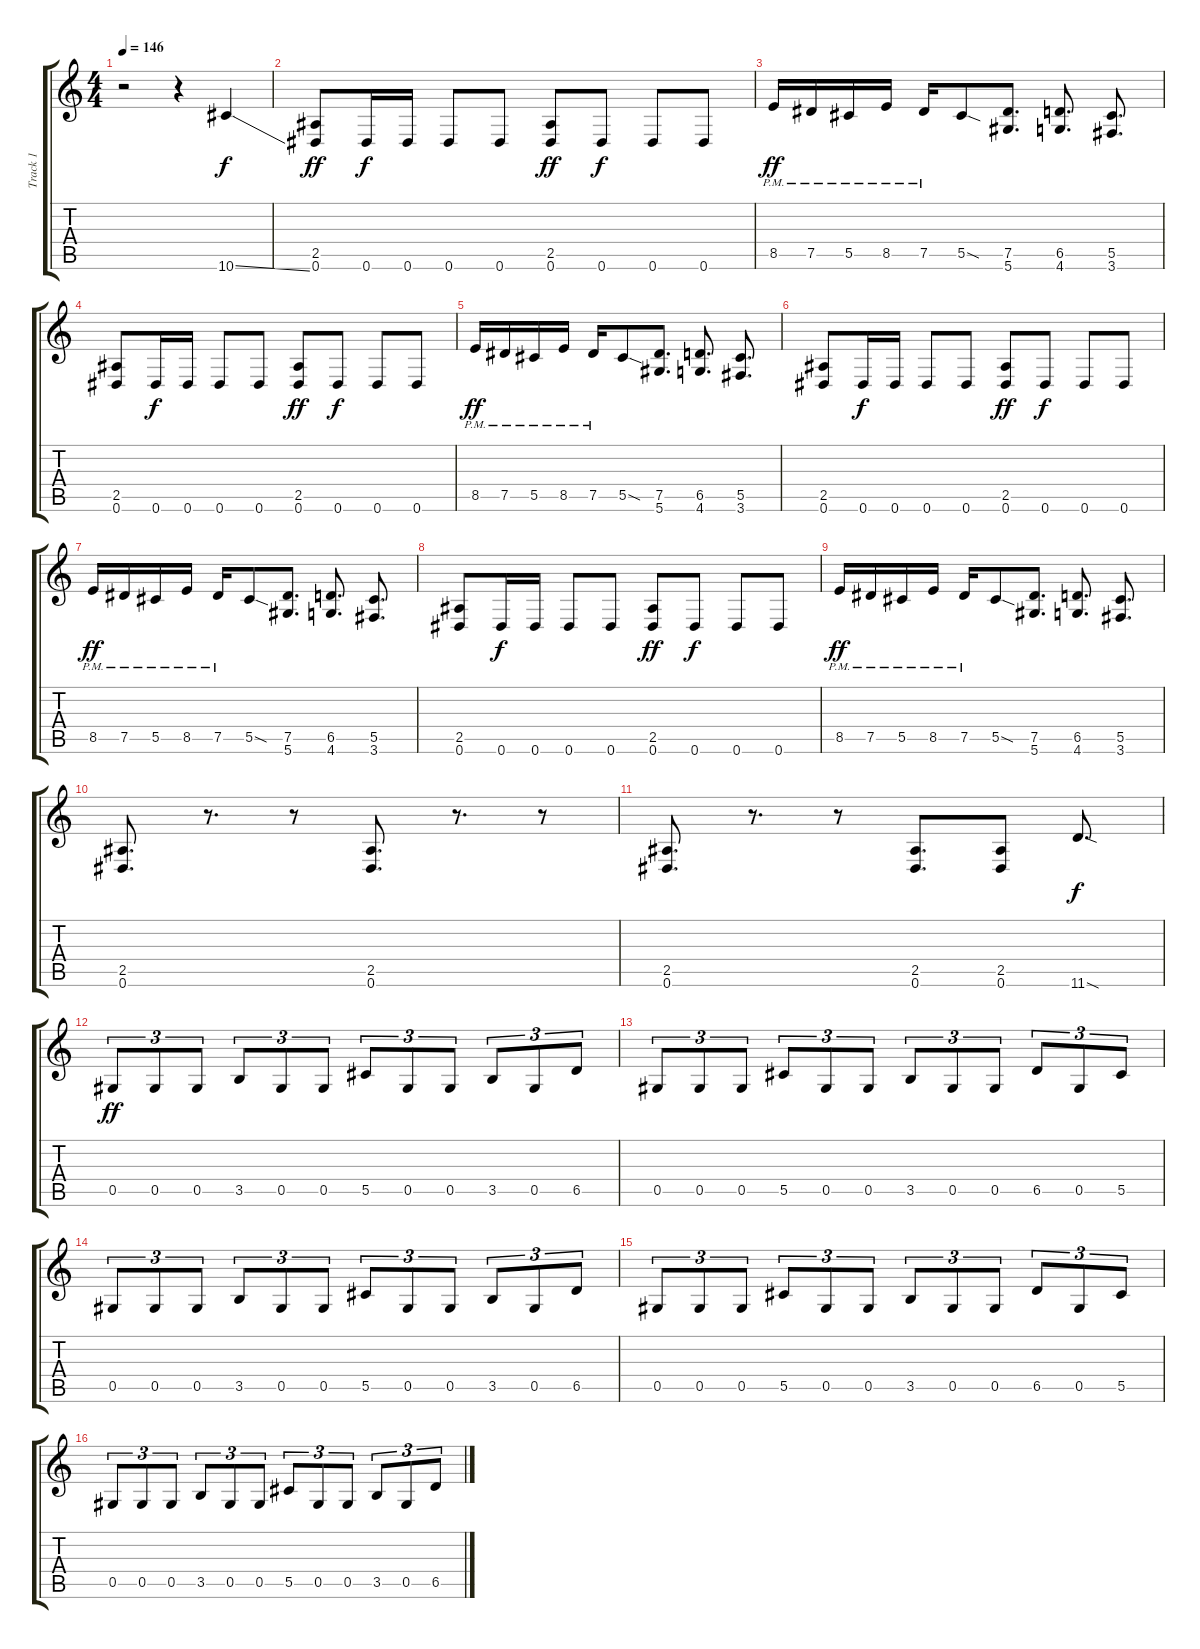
\track ("Track 1" "Track 1") {instrument distortionguitar}
\staff {score tabs}
\tuning (Eb4 Bb3 Gb3 Db3 Ab2 Eb2) {hide}
\ts (4 4)
\tempo 146
\tempo 182
\tempo 146
\clef g2
\ks c
r.2{dy f instrument distortionguitar} r.4 10.6{ss}.4 |
(2.5 0.6).8{dy ff} 0.6.16{dy f} 0.6.16 0.6.8 0.6.8 (2.5 0.6).8{dy ff} 0.6.8{dy f} 0.6.8 0.6.8 |
8.5{pm}.16{dy ff} 7.5{pm}.16 5.5{pm}.16 8.5{pm}.16 7.5{pm}.16 5.5{sod}.8 (7.5 5.6).8{d} (6.5 4.6).8{d} (5.5 3.6).8{d} |
(2.5 0.6).8 0.6.16{dy f} 0.6.16 0.6.8 0.6.8 (2.5 0.6).8{dy ff} 0.6.8{dy f} 0.6.8 0.6.8 |
8.5{pm}.16{dy ff} 7.5{pm}.16 5.5{pm}.16 8.5{pm}.16 7.5{pm}.16 5.5{sod}.8 (7.5 5.6).8{d} (6.5 4.6).8{d} (5.5 3.6).8{d} |
(2.5 0.6).8 0.6.16{dy f} 0.6.16 0.6.8 0.6.8 (2.5 0.6).8{dy ff} 0.6.8{dy f} 0.6.8 0.6.8 |
8.5{pm}.16{dy ff} 7.5{pm}.16 5.5{pm}.16 8.5{pm}.16 7.5{pm}.16 5.5{sod}.8 (7.5 5.6).8{d} (6.5 4.6).8{d} (5.5 3.6).8{d} |
(2.5 0.6).8 0.6.16{dy f} 0.6.16 0.6.8 0.6.8 (2.5 0.6).8{dy ff} 0.6.8{dy f} 0.6.8 0.6.8 |
8.5{pm}.16{dy ff} 7.5{pm}.16 5.5{pm}.16 8.5{pm}.16 7.5{pm}.16 5.5{sod}.8 (7.5 5.6).8{d} (6.5 4.6).8{d} (5.5 3.6).8{d} |
(2.5 0.6).8{d} r.8{d} r.8 (2.5 0.6).8{d} r.8{d} r.8 |
(2.5 0.6).8{d} r.8{d} r.8 (2.5 0.6).8{d} (2.5 0.6).8 11.6{sod}.8{d dy f} |
0.5.8{tu (3 2) dy ff} 0.5.8{tu (3 2)} 0.5.8{tu (3 2)} 3.5.8{tu (3 2)} 0.5.8{tu (3 2)} 0.5.8{tu (3 2)} 5.5.8{tu (3 2)} 0.5.8{tu (3 2)} 0.5.8{tu (3 2)} 3.5.8{tu (3 2)} 0.5.8{tu (3 2)} 6.5.8{tu (3 2)} |
0.5.8{tu (3 2)} 0.5.8{tu (3 2)} 0.5.8{tu (3 2)} 5.5.8{tu (3 2)} 0.5.8{tu (3 2)} 0.5.8{tu (3 2)} 3.5.8{tu (3 2)} 0.5.8{tu (3 2)} 0.5.8{tu (3 2)} 6.5.8{tu (3 2)} 0.5.8{tu (3 2)} 5.5.8{tu (3 2)} |
0.5.8{tu (3 2)} 0.5.8{tu (3 2)} 0.5.8{tu (3 2)} 3.5.8{tu (3 2)} 0.5.8{tu (3 2)} 0.5.8{tu (3 2)} 5.5.8{tu (3 2)} 0.5.8{tu (3 2)} 0.5.8{tu (3 2)} 3.5.8{tu (3 2)} 0.5.8{tu (3 2)} 6.5.8{tu (3 2)} |
0.5.8{tu (3 2)} 0.5.8{tu (3 2)} 0.5.8{tu (3 2)} 5.5.8{tu (3 2)} 0.5.8{tu (3 2)} 0.5.8{tu (3 2)} 3.5.8{tu (3 2)} 0.5.8{tu (3 2)} 0.5.8{tu (3 2)} 6.5.8{tu (3 2)} 0.5.8{tu (3 2)} 5.5.8{tu (3 2)} |
0.5.8{tu (3 2)} 0.5.8{tu (3 2)} 0.5.8{tu (3 2)} 3.5.8{tu (3 2)} 0.5.8{tu (3 2)} 0.5.8{tu (3 2)} 5.5.8{tu (3 2)} 0.5.8{tu (3 2)} 0.5.8{tu (3 2)} 3.5.8{tu (3 2)} 0.5.8{tu (3 2)} 6.5.8{tu (3 2)}
